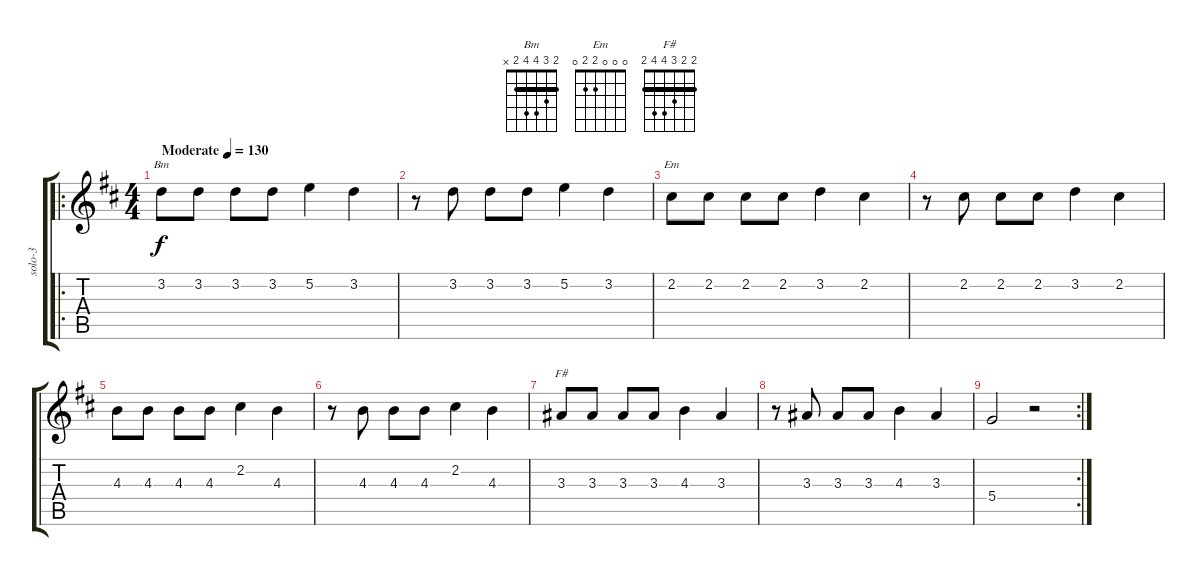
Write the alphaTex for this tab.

\track ("solo-3" "solo-3") {instrument acousticguitarsteel}
\staff {score tabs}
\tuning (E4 B3 G3 D3 A2 E2) {hide}
\chord ("Bm" 2 3 4 4 2 x) {barre 2}
\chord ("Em" 0 0 0 2 2 0)
\chord ("F#" 2 2 3 4 4 2) {barre 2}
\ro
\ts (4 4)
\tempo (130 "Moderate")
\clef g2
\ks d
3.2.8{ch "Bm" dy f instrument acousticguitarsteel} 3.2.8 3.2.8 3.2.8 5.2.4 3.2.4 |
r.8 3.2.8 3.2.8 3.2.8 5.2.4 3.2.4 |
2.2.8{ch "Em"} 2.2.8 2.2.8 2.2.8 3.2.4 2.2.4 |
r.8 2.2.8 2.2.8 2.2.8 3.2.4 2.2.4 |
4.3.8 4.3.8 4.3.8 4.3.8 2.2.4 4.3.4 |
r.8 4.3.8 4.3.8 4.3.8 2.2.4 4.3.4 |
3.3.8{ch "F#"} 3.3.8 3.3.8 3.3.8 4.3.4 3.3.4 |
r.8 3.3.8 3.3.8 3.3.8 4.3.4 3.3.4 |
\rc 2
5.4.2 r.2
